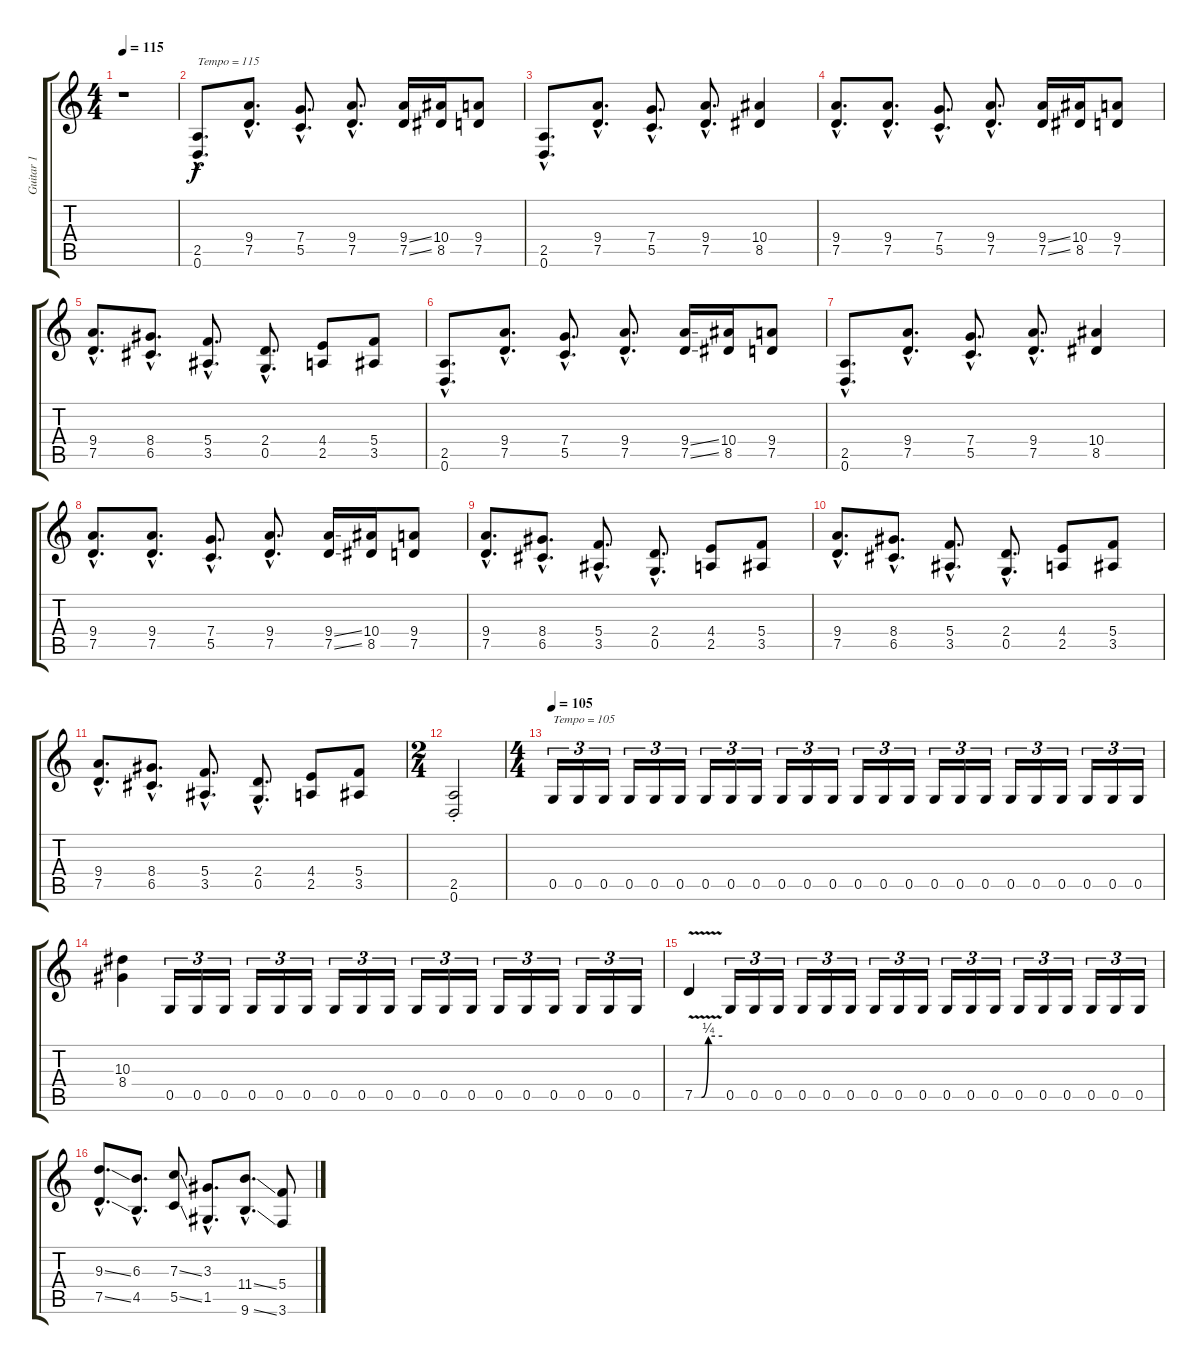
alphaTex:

\track ("Guitar 1" "Guitar 1") {instrument overdrivenguitar}
\staff {score tabs}
\tuning (D4 A3 F3 C3 G2 D2) {hide}
\ts (4 4)
\tempo 115
\clef g2
\ks c
r.1{dy f instrument overdrivenguitar} |
(2.5{hac} 0.6{hac}).8{d txt "Tempo = 115"} (9.4{hac} 7.5{hac}).8{d} (7.4{hac} 5.5{hac}).8{d} (9.4{hac} 7.5{hac}).8{d} (9.4{ss} 7.5{ss}).16 (10.4 8.5).16 (9.4 7.5).8 |
(2.5{hac} 0.6{hac}).8{d} (9.4{hac} 7.5{hac}).8{d} (7.4{hac} 5.5{hac}).8{d} (9.4{hac} 7.5{hac}).8{d} (10.4 8.5).4 |
(9.4{hac} 7.5{hac}).8{d} (9.4{hac} 7.5{hac}).8{d} (7.4{hac} 5.5{hac}).8{d} (9.4{hac} 7.5{hac}).8{d} (9.4{ss} 7.5{ss}).16 (10.4 8.5).16 (9.4 7.5).8 |
(9.4{hac} 7.5{hac}).8{d} (8.4{hac} 6.5{hac}).8{d} (5.4{hac} 3.5{hac}).8{d} (2.4{hac} 0.5{hac}).8{d} (4.4 2.5).8 (5.4 3.5).8 |
(2.5{hac} 0.6{hac}).8{d} (9.4{hac} 7.5{hac}).8{d} (7.4{hac} 5.5{hac}).8{d} (9.4{hac} 7.5{hac}).8{d} (9.4{ss} 7.5{ss}).16 (10.4 8.5).16 (9.4 7.5).8 |
(2.5{hac} 0.6{hac}).8{d} (9.4{hac} 7.5{hac}).8{d} (7.4{hac} 5.5{hac}).8{d} (9.4{hac} 7.5{hac}).8{d} (10.4 8.5).4 |
(9.4{hac} 7.5{hac}).8{d} (9.4{hac} 7.5{hac}).8{d} (7.4{hac} 5.5{hac}).8{d} (9.4{hac} 7.5{hac}).8{d} (9.4{ss} 7.5{ss}).16 (10.4 8.5).16 (9.4 7.5).8 |
(9.4{hac} 7.5{hac}).8{d} (8.4{hac} 6.5{hac}).8{d} (5.4{hac} 3.5{hac}).8{d} (2.4{hac} 0.5{hac}).8{d} (4.4 2.5).8 (5.4 3.5).8 |
(9.4{hac} 7.5{hac}).8{d} (8.4{hac} 6.5{hac}).8{d} (5.4{hac} 3.5{hac}).8{d} (2.4{hac} 0.5{hac}).8{d} (4.4 2.5).8 (5.4 3.5).8 |
(9.4{hac} 7.5{hac}).8{d} (8.4{hac} 6.5{hac}).8{d} (5.4{hac} 3.5{hac}).8{d} (2.4{hac} 0.5{hac}).8{d} (4.4 2.5).8 (5.4 3.5).8 |
\ts (2 4)
(2.5{st} 0.6{st}).2 |
\ts (4 4)
\section ("" "")
\tempo 105
0.5.16{tu (3 2) txt "Tempo = 105"} 0.5.16{tu (3 2)} 0.5.16{tu (3 2)} 0.5.16{tu (3 2)} 0.5.16{tu (3 2)} 0.5.16{tu (3 2)} 0.5.16{tu (3 2)} 0.5.16{tu (3 2)} 0.5.16{tu (3 2)} 0.5.16{tu (3 2)} 0.5.16{tu (3 2)} 0.5.16{tu (3 2)} 0.5.16{tu (3 2)} 0.5.16{tu (3 2)} 0.5.16{tu (3 2)} 0.5.16{tu (3 2)} 0.5.16{tu (3 2)} 0.5.16{tu (3 2)} 0.5.16{tu (3 2)} 0.5.16{tu (3 2)} 0.5.16{tu (3 2)} 0.5.16{tu (3 2)} 0.5.16{tu (3 2)} 0.5.16{tu (3 2)} |
(10.3 8.4).4 0.5.16{tu (3 2)} 0.5.16{tu (3 2)} 0.5.16{tu (3 2)} 0.5.16{tu (3 2)} 0.5.16{tu (3 2)} 0.5.16{tu (3 2)} 0.5.16{tu (3 2)} 0.5.16{tu (3 2)} 0.5.16{tu (3 2)} 0.5.16{tu (3 2)} 0.5.16{tu (3 2)} 0.5.16{tu (3 2)} 0.5.16{tu (3 2)} 0.5.16{tu (3 2)} 0.5.16{tu (3 2)} 0.5.16{tu (3 2)} 0.5.16{tu (3 2)} 0.5.16{tu (3 2)} |
7.5{be (custom 0 0 15 0 30 1 60 1) v}.4 0.5.16{tu (3 2)} 0.5.16{tu (3 2)} 0.5.16{tu (3 2)} 0.5.16{tu (3 2)} 0.5.16{tu (3 2)} 0.5.16{tu (3 2)} 0.5.16{tu (3 2)} 0.5.16{tu (3 2)} 0.5.16{tu (3 2)} 0.5.16{tu (3 2)} 0.5.16{tu (3 2)} 0.5.16{tu (3 2)} 0.5.16{tu (3 2)} 0.5.16{tu (3 2)} 0.5.16{tu (3 2)} 0.5.16{tu (3 2)} 0.5.16{tu (3 2)} 0.5.16{tu (3 2)} |
(9.3{ss hac} 7.5{ss hac}).8{d} (6.3{hac} 4.5{hac}).8{d} (7.3{ss} 5.5{ss}).8 (3.3{hac} 1.5{hac}).8{d} (11.4{ss hac} 9.6{ss hac}).8{d} (5.4 3.6).8
